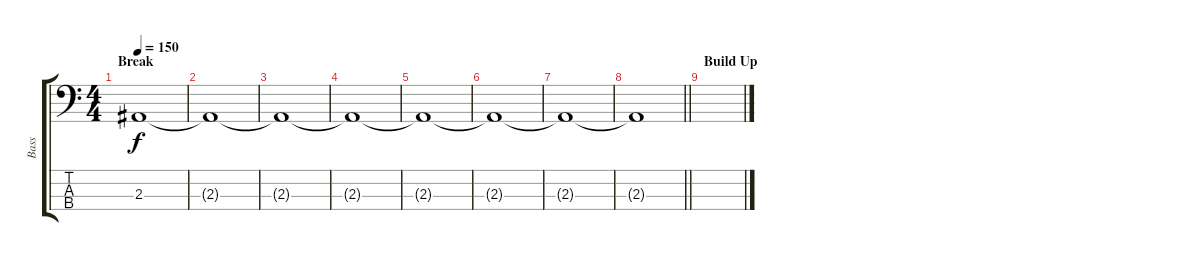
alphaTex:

\track ("Bass" "Bass") {instrument electricbasspick}
\staff {score tabs}
\tuning (Gb2 Db2 Ab1 Eb1) {hide}
\ts (4 4)
\section ("" "Break")
\tempo 150
\clef f4
\ks c
2.3.1{dy f} |
2.3{t}.1 |
2.3{t}.1 |
2.3{t}.1 |
2.3{t}.1 |
2.3{t}.1 |
2.3{t}.1 |
\barLineRight lightlight
2.3{t}.1 |
\section ("" "Build Up")
